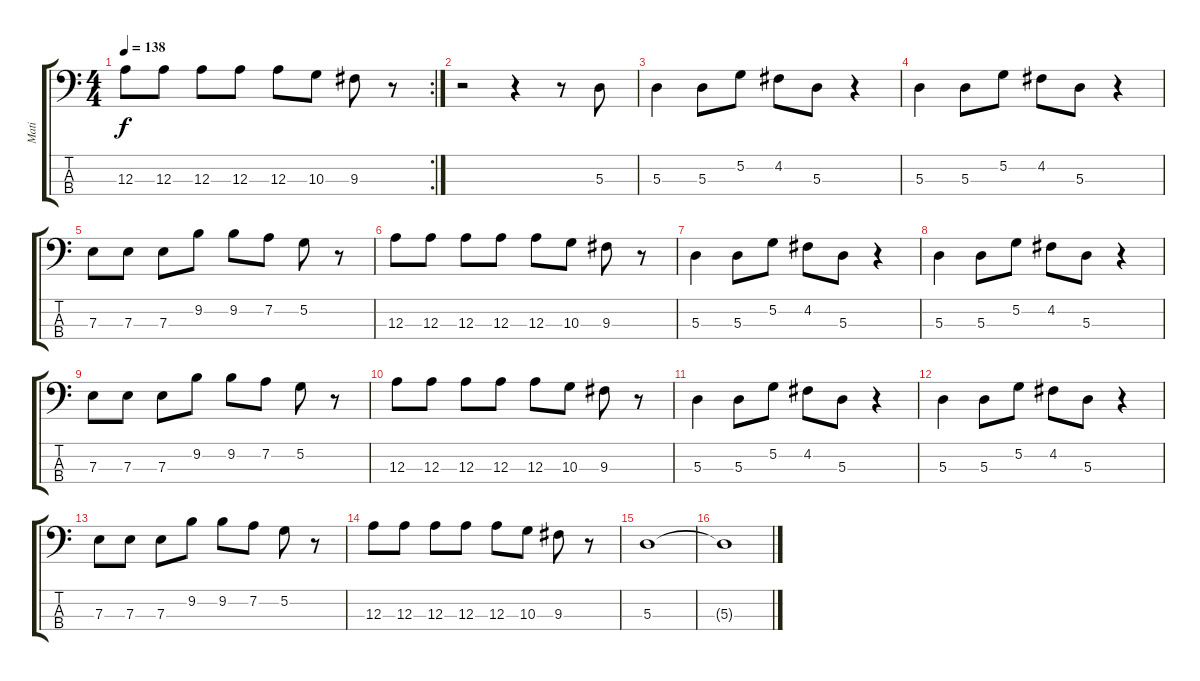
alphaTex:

\track ("Mati" "Mati") {instrument electricbasspick}
\staff {score tabs}
\tuning (G2 D2 A1 E1) {hide}
\rc 2
\ts (4 4)
\tempo 138
\clef f4
\ks c
12.3.8{dy f} 12.3.8 12.3.8 12.3.8 12.3.8 10.3.8 9.3.8 r.8 |
r.2 r.4 r.8 5.3.8 |
5.3.4 5.3.8 5.2.8 4.2.8 5.3.8 r.4 |
5.3.4 5.3.8 5.2.8 4.2.8 5.3.8 r.4 |
7.3.8 7.3.8 7.3.8 9.2.8 9.2.8 7.2.8 5.2.8 r.8 |
12.3.8 12.3.8 12.3.8 12.3.8 12.3.8 10.3.8 9.3.8 r.8 |
5.3.4 5.3.8 5.2.8 4.2.8 5.3.8 r.4 |
5.3.4 5.3.8 5.2.8 4.2.8 5.3.8 r.4 |
7.3.8 7.3.8 7.3.8 9.2.8 9.2.8 7.2.8 5.2.8 r.8 |
12.3.8 12.3.8 12.3.8 12.3.8 12.3.8 10.3.8 9.3.8 r.8 |
5.3.4 5.3.8 5.2.8 4.2.8 5.3.8 r.4 |
5.3.4 5.3.8 5.2.8 4.2.8 5.3.8 r.4 |
7.3.8 7.3.8 7.3.8 9.2.8 9.2.8 7.2.8 5.2.8 r.8 |
12.3.8 12.3.8 12.3.8 12.3.8 12.3.8 10.3.8 9.3.8 r.8 |
5.3.1 |
5.3{t}.1
